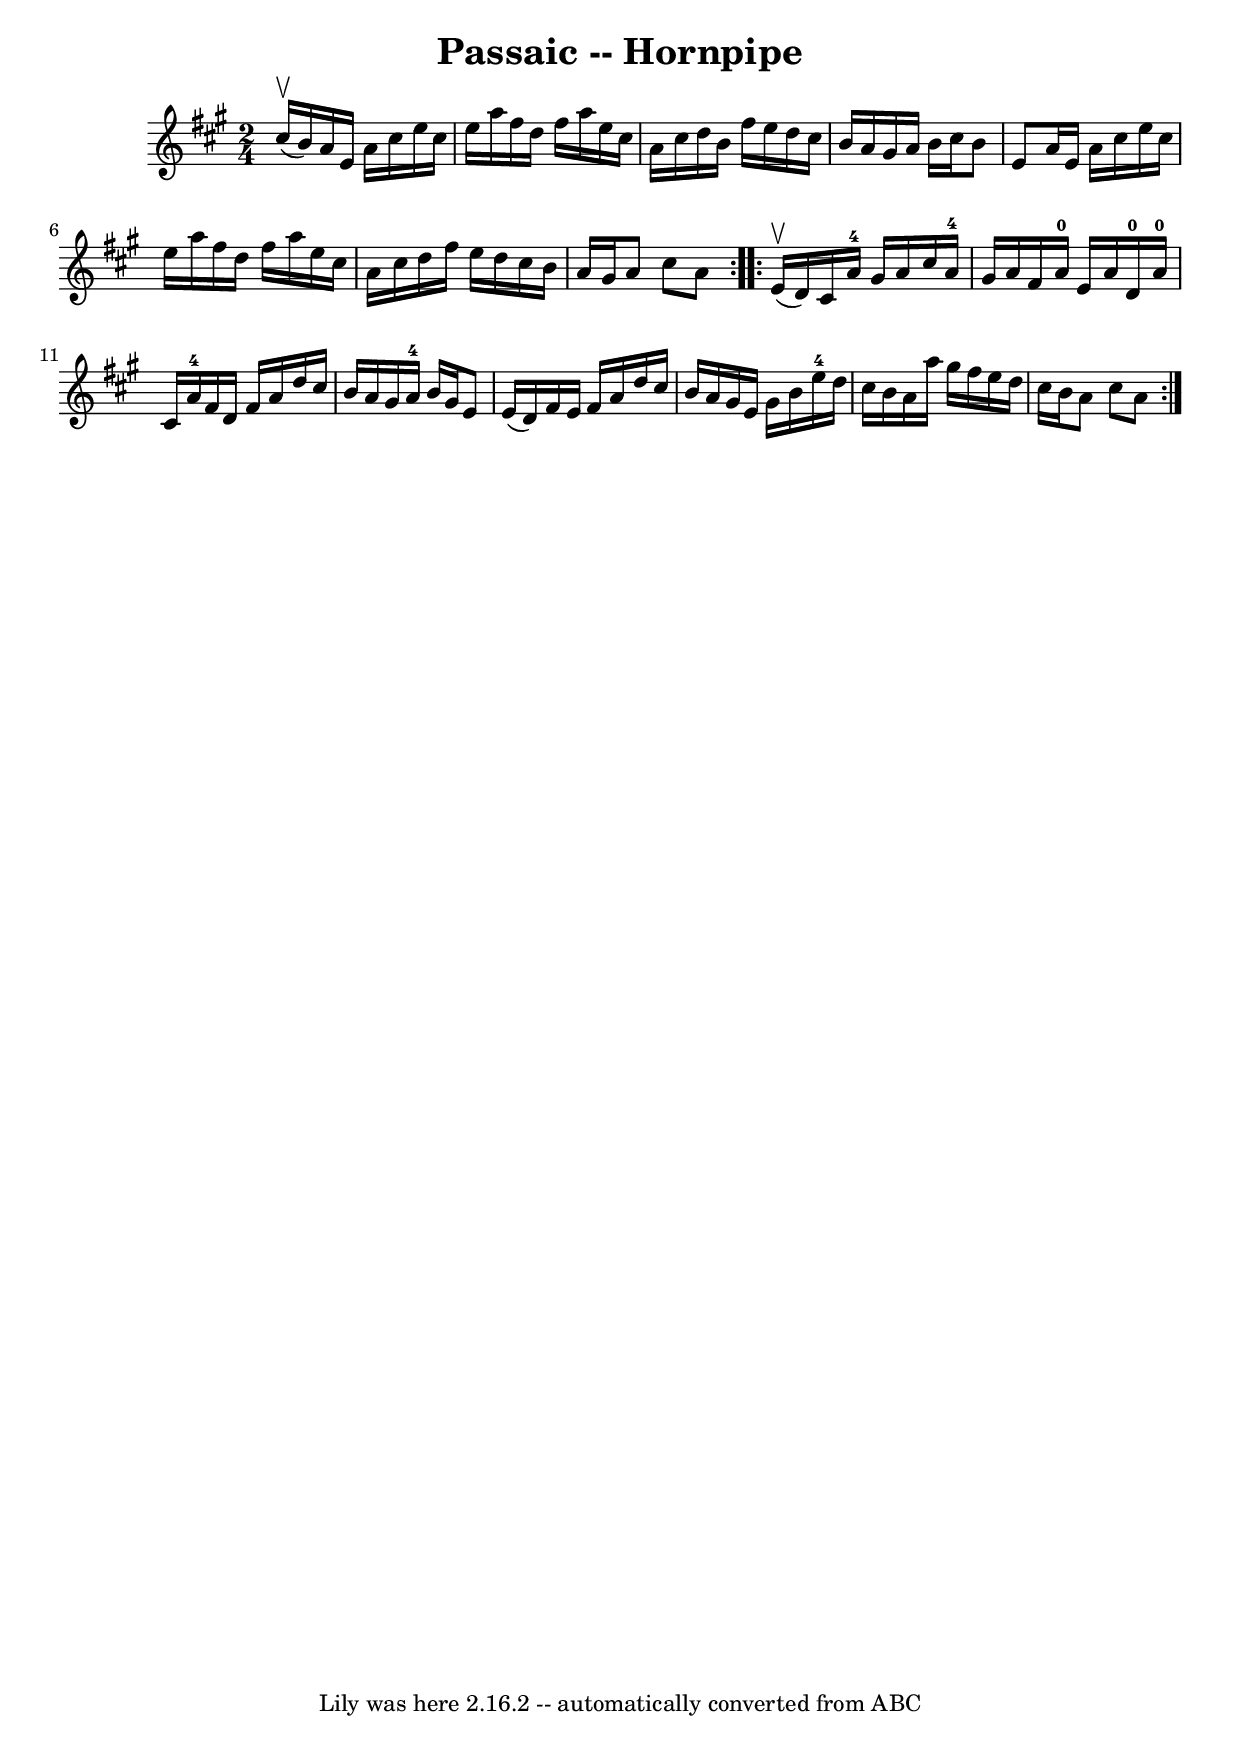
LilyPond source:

\version "2.7.40"
\include "Mammoth.ily"
\header {
	%% book = "Cole's 1000 Fiddle Tunes"
	crossRefNumber = "1"
	footnotes = ""
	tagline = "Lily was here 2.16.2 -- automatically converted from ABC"
	title = "Passaic -- Hornpipe"
}
voicedefault =  {
\set Score.defaultBarType = "empty"

\repeat volta 2 {
\time 2/4 \key a \major cis''16 (^\upbow b'16) |
 a'16 e'16 
 a'16 cis''16 e''16 cis''16 e''16 a''16  |
 fis''16    
d''16 fis''16 a''16 e''16 cis''16 a'16 cis''16  |
   
d''16 b'16 fis''16 e''16 d''16 cis''16 b'16 a'16  |
 
 gis'16 a'16 b'16 cis''16 b'8 e'8  |
 a'16 e'16    
a'16 cis''16 e''16 cis''16 e''16 a''16  |
 fis''16    
d''16 fis''16 a''16 e''16 cis''16 a'16 cis''16  |
   
d''16 fis''16 e''16 d''16 cis''16 b'16 a'16 gis'16  
|
 a'8 cis''8 a'8  }     \repeat volta 2 { e'16 (^\upbow   
d'16) |
 cis'16 a'16-4 gis'16 a'16 cis''16 a'16 
-4 gis'16 a'16  |
 fis'16 a'16-0 e'16 a'16 d'16 
-0 a'16-0 cis'16 a'16-4 |
 fis'16 d'16 fis'16    
a'16 d''16 cis''16 b'16 a'16  |
 gis'16 a'16-4 b'16 
 gis'16 e'8 e'16 (d'16) |
 fis'16 e'16 fis'16    
a'16 d''16 cis''16 b'16 a'16  |
 gis'16 e'16 gis'16   
 b'16 e''16-4 d''16 cis''16 b'16  |
 a'16 a''16    
gis''16 fis''16 e''16 d''16 cis''16 b'16  |
 a'8    
cis''8 a'8  }   
}

\score{
    <<

	\context Staff="default"
	{
	    \voicedefault 
	}

    >>
	\layout {
	}
	\midi {}
}
